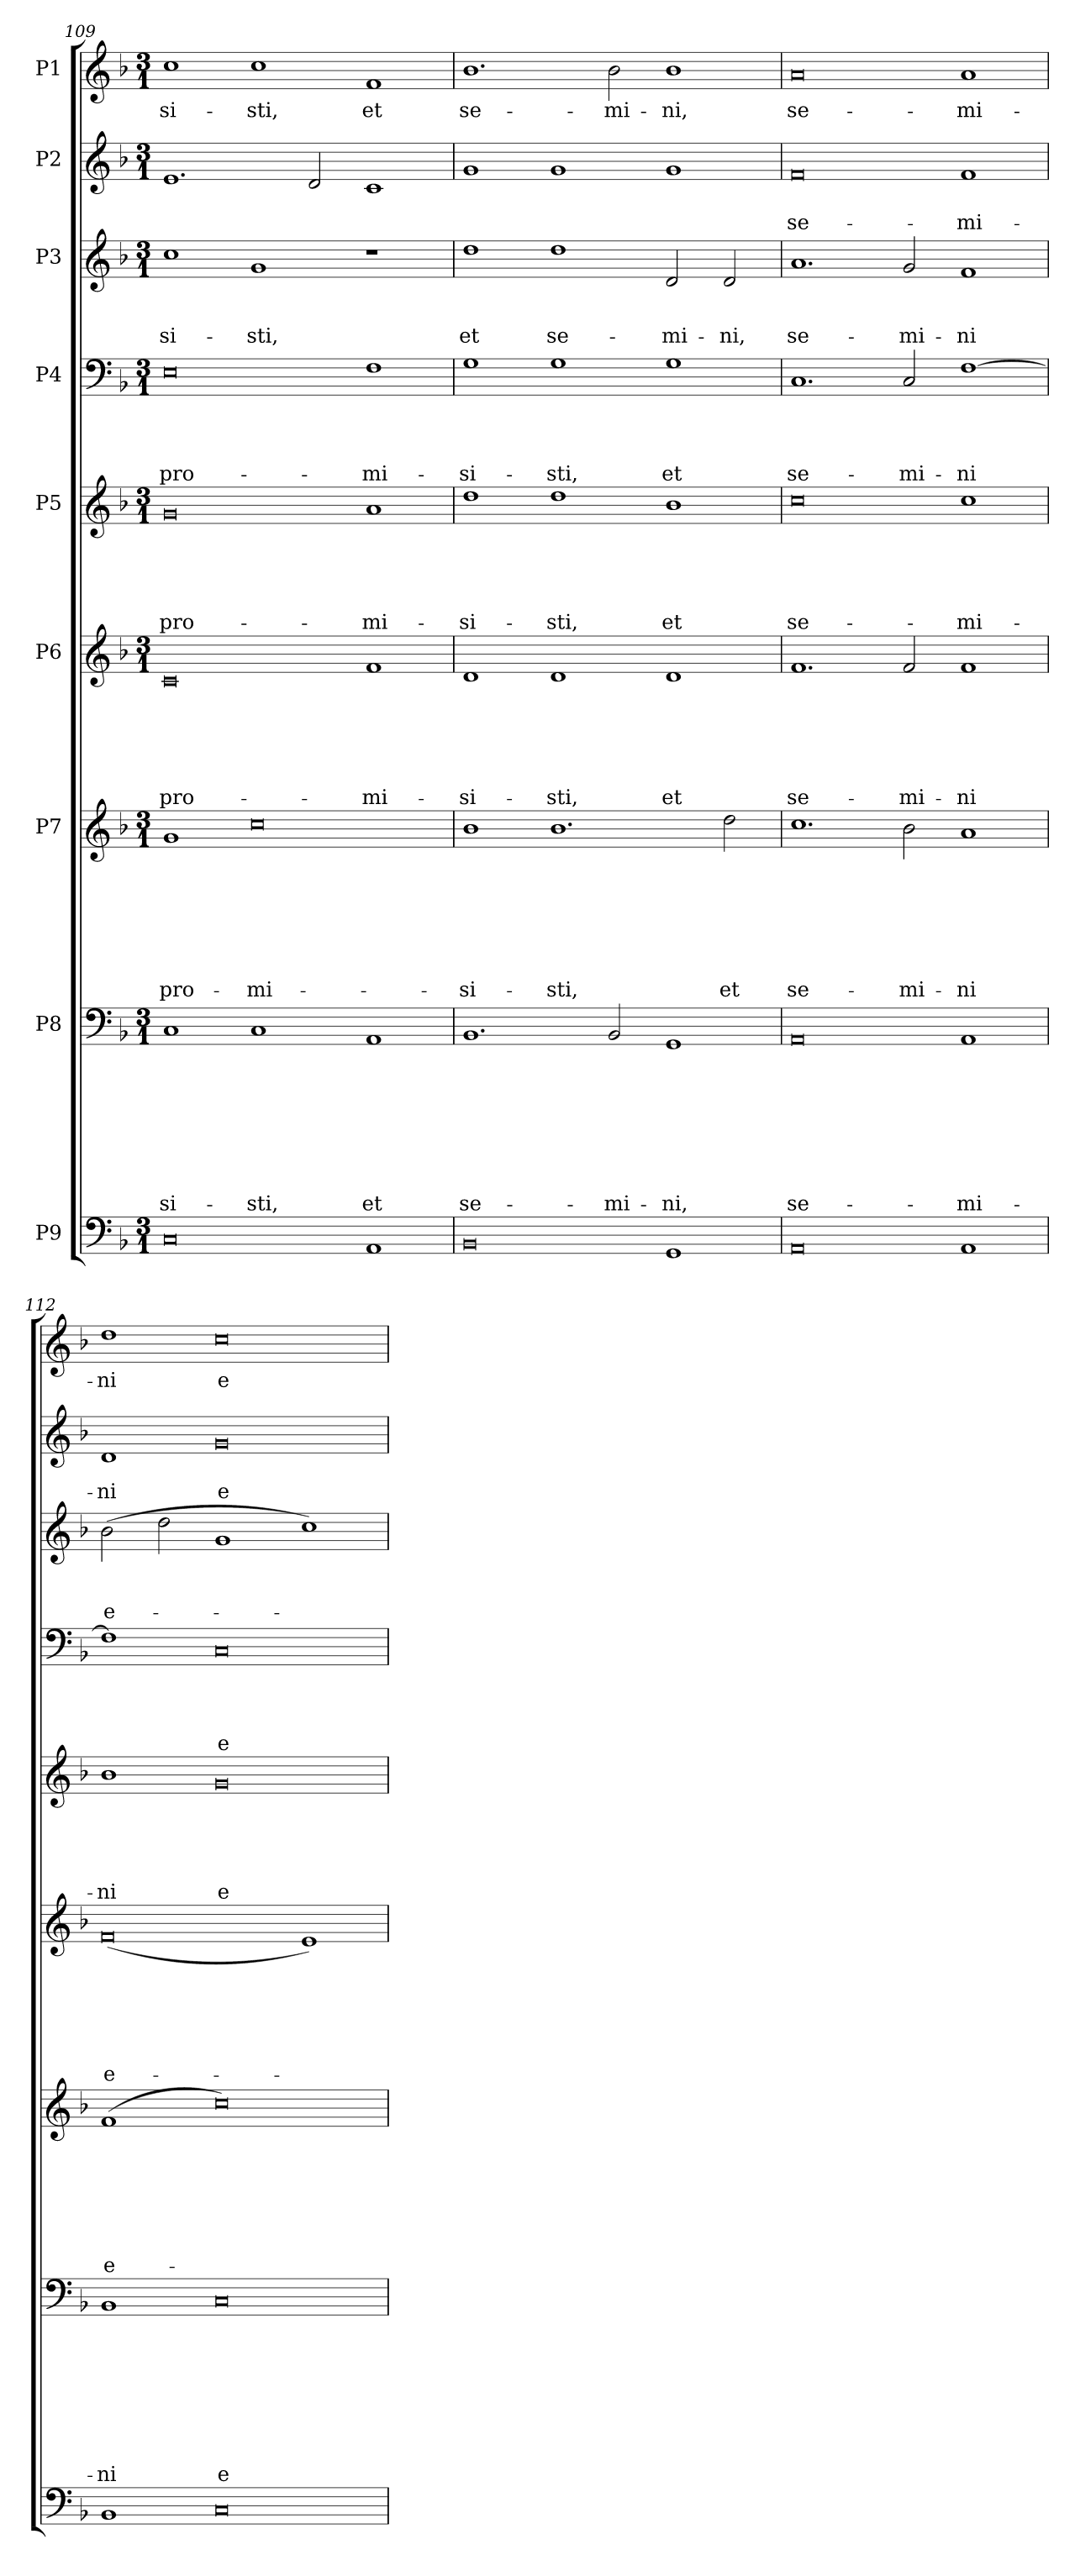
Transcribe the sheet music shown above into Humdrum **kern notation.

**kern	**kern	**text	**text	**text	**text	**text	**text	**text	**text	**kern	**text	**text	**text	**text	**text	**text	**text	**kern	**text	**text	**text	**text	**text	**text	**kern	**text	**text	**text	**text	**text	**kern	**text	**text	**text	**text	**kern	**text	**text	**text	**kern	**text	**text	**kern	**text
*part9	*part8	*part8	*part8	*part8	*part8	*part8	*part8	*part8	*part8	*part7	*part7	*part7	*part7	*part7	*part7	*part7	*part7	*part6	*part6	*part6	*part6	*part6	*part6	*part6	*part5	*part5	*part5	*part5	*part5	*part5	*part4	*part4	*part4	*part4	*part4	*part3	*part3	*part3	*part3	*part2	*part2	*part2	*part1	*part1
*staff9	*staff8	*staff8	*staff8	*staff8	*staff8	*staff8	*staff8	*staff8	*staff8	*staff7	*staff7	*staff7	*staff7	*staff7	*staff7	*staff7	*staff7	*staff6	*staff6	*staff6	*staff6	*staff6	*staff6	*staff6	*staff5	*staff5	*staff5	*staff5	*staff5	*staff5	*staff4	*staff4	*staff4	*staff4	*staff4	*staff3	*staff3	*staff3	*staff3	*staff2	*staff2	*staff2	*staff1	*staff1
*I"P9	*I"P8	*	*	*	*	*	*	*	*	*I"P7	*	*	*	*	*	*	*	*I"P6	*	*	*	*	*	*	*I"P5	*	*	*	*	*	*I"P4	*	*	*	*	*I"P3	*	*	*	*I"P2	*	*	*I"P1	*
*clefF4	*clefF4	*	*	*	*	*	*	*	*	*clefG2	*	*	*	*	*	*	*	*clefG2	*	*	*	*	*	*	*clefG2	*	*	*	*	*	*clefF4	*	*	*	*	*clefG2	*	*	*	*clefG2	*	*	*clefG2	*
*	*	*	*	*	*	*	*	*	*	*ITrd7c12	*	*	*	*	*	*	*	*	*	*	*	*	*	*	*	*	*	*	*	*	*	*	*	*	*	*ITrd7c12	*	*	*	*	*	*	*	*
*k[b-]	*k[b-]	*	*	*	*	*	*	*	*	*k[b-]	*	*	*	*	*	*	*	*k[b-]	*	*	*	*	*	*	*k[b-]	*	*	*	*	*	*k[b-]	*	*	*	*	*k[b-]	*	*	*	*k[b-]	*	*	*k[b-]	*
*F:	*F:	*	*	*	*	*	*	*	*	*F:	*	*	*	*	*	*	*	*F:	*	*	*	*	*	*	*F:	*	*	*	*	*	*F:	*	*	*	*	*F:	*	*	*	*F:	*	*	*F:	*
*M3/1	*M3/1	*	*	*	*	*	*	*	*	*M3/1	*	*	*	*	*	*	*	*M3/1	*	*	*	*	*	*	*M3/1	*	*	*	*	*	*M3/1	*	*	*	*	*M3/1	*	*	*	*M3/1	*	*	*M3/1	*
=109	=109	=109	=109	=109	=109	=109	=109	=109	=109	=109	=109	=109	=109	=109	=109	=109	=109	=109	=109	=109	=109	=109	=109	=109	=109	=109	=109	=109	=109	=109	=109	=109	=109	=109	=109	=109	=109	=109	=109	=109	=109	=109	=109	=109
!	!	!	!	!	!	!	!	!	!LO:LY:b	!	!	!	!	!	!	!	!LO:LY:b	!	!	!	!	!	!	!LO:LY:b	!	!	!	!	!	!LO:LY:b	!	!	!	!	!LO:LY:b	!	!	!	!LO:LY:b	!	!	!	!	!LO:LY:b
0C	1C	.	.	.	.	.	.	.	-si-	1G	.	.	.	.	.	.	pro-	0c	.	.	.	.	.	pro-	0g	.	.	.	.	pro-	0E	.	.	.	pro-	1c	.	.	-si-	1.e	.	.	1cc	-si-
!	!	!	!	!	!	!	!	!	!LO:LY:b	!	!	!	!	!	!	!	!LO:LY:b	!	!	!	!	!	!	!	!	!	!	!	!	!	!	!	!	!	!	!	!	!	!LO:LY:b	!	!	!	!	!LO:LY:b
.	1C	.	.	.	.	.	.	.	-sti,	0c	.	.	.	.	.	.	-mi-	.	.	.	.	.	.	.	.	.	.	.	.	.	.	.	.	.	.	1G	.	.	-sti,	.	.	.	1cc	-sti,
.	.	.	.	.	.	.	.	.	.	.	.	.	.	.	.	.	.	.	.	.	.	.	.	.	.	.	.	.	.	.	.	.	.	.	.	.	.	.	.	2d/	.	.	.	.
!	!	!	!	!	!	!	!	!	!LO:LY:b	!	!	!	!	!	!	!	!	!	!	!	!	!	!	!LO:LY:b	!	!	!	!	!	!LO:LY:b	!	!	!	!	!LO:LY:b	!	!	!	!	!	!	!	!	!LO:LY:b
1AA	1AA	.	.	.	.	.	.	.	et	.	.	.	.	.	.	.	.	1f	.	.	.	.	.	-mi-	1a	.	.	.	.	-mi-	1F	.	.	.	-mi-	1r	.	.	.	1c	.	.	1f	et
=110	=110	=110	=110	=110	=110	=110	=110	=110	=110	=110	=110	=110	=110	=110	=110	=110	=110	=110	=110	=110	=110	=110	=110	=110	=110	=110	=110	=110	=110	=110	=110	=110	=110	=110	=110	=110	=110	=110	=110	=110	=110	=110	=110	=110
!	!	!	!	!	!	!	!	!	!LO:LY:b	!	!	!	!	!	!	!	!LO:LY:b	!	!	!	!	!	!	!LO:LY:b	!	!	!	!	!	!LO:LY:b	!	!	!	!	!LO:LY:b	!	!	!	!LO:LY:b	!	!	!	!	!LO:LY:b
0BB-	1.BB-	.	.	.	.	.	.	.	se-	1B-	.	.	.	.	.	.	-si-	1d	.	.	.	.	.	-si-	1dd	.	.	.	.	-si-	1G	.	.	.	-si-	1d	.	.	et	1g	.	.	1.b-	se-
!	!	!	!	!	!	!	!	!	!	!	!	!	!	!	!	!	!LO:LY:b	!	!	!	!	!	!	!LO:LY:b	!	!	!	!	!	!LO:LY:b	!	!	!	!	!LO:LY:b	!	!	!	!LO:LY:b	!	!	!	!	!
.	.	.	.	.	.	.	.	.	.	1.B-	.	.	.	.	.	.	-sti,	1d	.	.	.	.	.	-sti,	1dd	.	.	.	.	-sti,	1G	.	.	.	-sti,	1d	.	.	se-	1g	.	.	.	.
!	!	!	!	!	!	!	!	!	!LO:LY:b	!	!	!	!	!	!	!	!	!	!	!	!	!	!	!	!	!	!	!	!	!	!	!	!	!	!	!	!	!	!	!	!	!	!	!LO:LY:b
.	2BB-/	.	.	.	.	.	.	.	-mi-	.	.	.	.	.	.	.	.	.	.	.	.	.	.	.	.	.	.	.	.	.	.	.	.	.	.	.	.	.	.	.	.	.	2b-\	-mi-
!	!	!	!	!	!	!	!	!	!LO:LY:b	!	!	!	!	!	!	!	!	!	!	!	!	!	!	!LO:LY:b	!	!	!	!	!	!LO:LY:b	!	!	!	!	!LO:LY:b	!	!	!	!LO:LY:b	!	!	!	!	!LO:LY:b
1GG	1GG	.	.	.	.	.	.	.	-ni,	.	.	.	.	.	.	.	.	1d	.	.	.	.	.	et	1b-	.	.	.	.	et	1G	.	.	.	et	2D/	.	.	-mi-	1g	.	.	1b-	-ni,
!	!	!	!	!	!	!	!	!	!	!	!	!	!	!	!	!	!LO:LY:b	!	!	!	!	!	!	!	!	!	!	!	!	!	!	!	!	!	!	!	!	!	!LO:LY:b	!	!	!	!	!
.	.	.	.	.	.	.	.	.	.	2d\	.	.	.	.	.	.	et	.	.	.	.	.	.	.	.	.	.	.	.	.	.	.	.	.	.	2D/	.	.	-ni,	.	.	.	.	.
!!LO:PB:g=z
=111	=111	=111	=111	=111	=111	=111	=111	=111	=111	=111	=111	=111	=111	=111	=111	=111	=111	=111	=111	=111	=111	=111	=111	=111	=111	=111	=111	=111	=111	=111	=111	=111	=111	=111	=111	=111	=111	=111	=111	=111	=111	=111	=111	=111
!	!	!	!	!	!	!	!	!	!LO:LY:b	!	!	!	!	!	!	!	!LO:LY:b	!	!	!	!	!	!	!LO:LY:b	!	!	!	!	!	!LO:LY:b	!	!	!	!	!LO:LY:b	!	!	!	!LO:LY:b	!	!	!LO:LY:b	!	!LO:LY:b
0AA	0AA	.	.	.	.	.	.	.	se-	1.c	.	.	.	.	.	.	se-	1.f	.	.	.	.	.	se-	0cc	.	.	.	.	se-	1.C	.	.	.	se-	1.A	.	.	se-	0f	.	se-	0a	se-
!	!	!	!	!	!	!	!	!	!	!	!	!	!	!	!	!	!LO:LY:b	!	!	!	!	!	!	!LO:LY:b	!	!	!	!	!	!	!	!	!	!	!LO:LY:b	!	!	!	!LO:LY:b	!	!	!	!	!
.	.	.	.	.	.	.	.	.	.	2B-\	.	.	.	.	.	.	-mi-	2f/	.	.	.	.	.	-mi-	.	.	.	.	.	.	2C/	.	.	.	-mi-	2G/	.	.	-mi-	.	.	.	.	.
!	!	!	!	!	!	!	!	!	!LO:LY:b	!	!	!	!	!	!	!	!LO:LY:b	!	!	!	!	!	!	!LO:LY:b	!	!	!	!	!	!LO:LY:b	!	!	!	!	!LO:LY:b	!	!	!	!LO:LY:b	!	!	!LO:LY:b	!	!LO:LY:b
1AA	1AA	.	.	.	.	.	.	.	-mi-	1A	.	.	.	.	.	.	-ni	1f	.	.	.	.	.	-ni	1cc	.	.	.	.	-mi-	[>1F	.	.	.	-ni	1F	.	.	-ni	1f	.	-mi-	1a	-mi-
=112	=112	=112	=112	=112	=112	=112	=112	=112	=112	=112	=112	=112	=112	=112	=112	=112	=112	=112	=112	=112	=112	=112	=112	=112	=112	=112	=112	=112	=112	=112	=112	=112	=112	=112	=112	=112	=112	=112	=112	=112	=112	=112	=112	=112
!	!	!	!	!	!	!	!	!	!LO:LY:b	!	!	!	!	!	!	!	!LO:LY:b	!	!	!	!	!	!	!LO:LY:b	!	!	!	!	!	!LO:LY:b	!	!	!	!	!	!	!	!	!LO:LY:b	!	!	!LO:LY:b	!	!LO:LY:b
1BB-	1BB-	.	.	.	.	.	.	.	-ni	(>1F	.	.	.	.	.	.	e-	(<0f	.	.	.	.	.	e-	1b-	.	.	.	.	-ni	1F]	.	.	.	.	(>2B-\	.	.	e-	1d	.	-ni	1dd	-ni
.	.	.	.	.	.	.	.	.	.	.	.	.	.	.	.	.	.	.	.	.	.	.	.	.	.	.	.	.	.	.	.	.	.	.	.	2d\	.	.	.	.	.	.	.	.
!	!	!	!	!	!	!	!	!	!LO:LY:b	!	!	!	!	!	!	!	!	!	!	!	!	!	!	!	!	!	!	!	!	!LO:LY:b	!	!	!	!	!LO:LY:b	!	!	!	!	!	!	!LO:LY:b	!	!LO:LY:b
0C	0C	.	.	.	.	.	.	.	e-	0c)	.	.	.	.	.	.	.	.	.	.	.	.	.	.	0g	.	.	.	.	e-	0C	.	.	.	e-	1G	.	.	.	0g	.	e-	0cc	e-
.	.	.	.	.	.	.	.	.	.	.	.	.	.	.	.	.	.	1e)	.	.	.	.	.	.	.	.	.	.	.	.	.	.	.	.	.	1c)	.	.	.	.	.	.	.	.
=	=	=	=	=	=	=	=	=	=	=	=	=	=	=	=	=	=	=	=	=	=	=	=	=	=	=	=	=	=	=	=	=	=	=	=	=	=	=	=	=	=	=	=	=
*-	*-	*-	*-	*-	*-	*-	*-	*-	*-	*-	*-	*-	*-	*-	*-	*-	*-	*-	*-	*-	*-	*-	*-	*-	*-	*-	*-	*-	*-	*-	*-	*-	*-	*-	*-	*-	*-	*-	*-	*-	*-	*-	*-	*-
